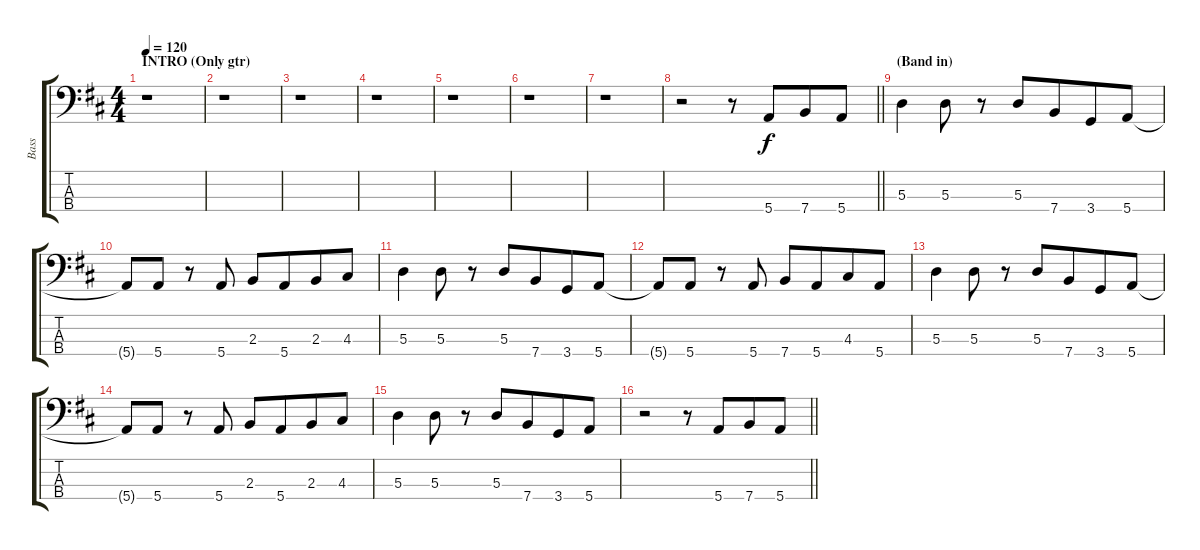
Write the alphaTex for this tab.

\track ("Bass" "Bass") {instrument electricbasspick}
\staff {score tabs}
\tuning (G2 D2 A1 E1) {hide}
\ts (4 4)
\section ("" "INTRO (Only gtr)")
\tempo 120
\clef f4
\ks d
r.1{dy f instrument electricbasspick} |
r.1 |
r.1 |
r.1 |
r.1 |
r.1 |
r.1 |
\barLineRight lightlight
r.2 r.8 5.4.8{beam merge} 7.4.8 5.4.8 |
\section ("" "(Band in)")
5.3.4 5.3.8 r.8 5.3.8 7.4.8{beam merge} 3.4.8 5.4.8 |
5.4{t}.8 5.4.8 r.8 5.4.8 2.3.8 5.4.8{beam merge} 2.3.8 4.3.8 |
5.3.4 5.3.8 r.8 5.3.8 7.4.8{beam merge} 3.4.8 5.4.8 |
5.4{t}.8 5.4.8 r.8 5.4.8 7.4.8 5.4.8{beam merge} 4.3.8 5.4.8 |
5.3.4 5.3.8 r.8 5.3.8 7.4.8{beam merge} 3.4.8 5.4.8 |
5.4{t}.8 5.4.8 r.8 5.4.8 2.3.8 5.4.8{beam merge} 2.3.8 4.3.8 |
5.3.4 5.3.8 r.8 5.3.8 7.4.8{beam merge} 3.4.8 5.4.8 |
\barLineRight lightlight
r.2 r.8 5.4.8{beam merge} 7.4.8 5.4.8
